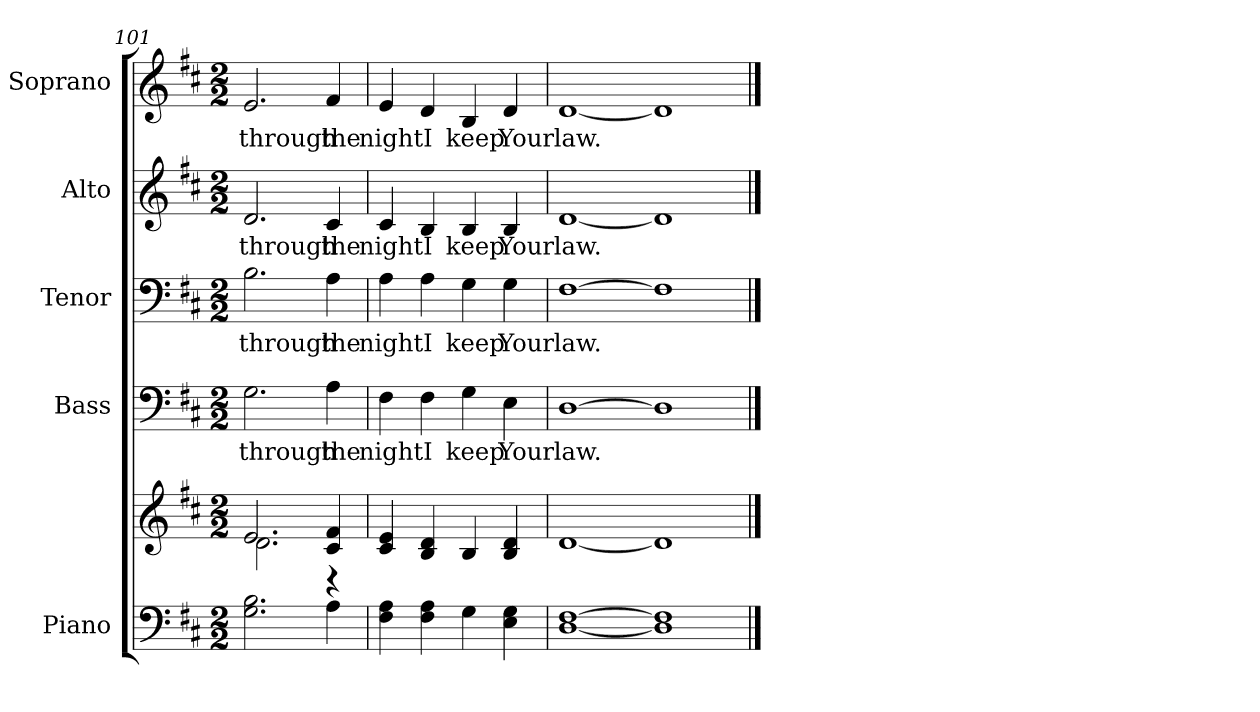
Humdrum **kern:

**kern	**kern	**kern	**text	**kern	**text	**kern	**text	**kern	**text
*part5	*part5	*part4	*part4	*part3	*part3	*part2	*part2	*part1	*part1
*staff6	*staff5	*staff4	*staff4	*staff3	*staff3	*staff2	*staff2	*staff1	*staff1
*I"Piano	*	*I"Bass	*	*I"Tenor	*	*I"Alto	*	*I"Soprano	*
*I'Pno.	*	*I'B.	*	*I'T.	*	*I'A.	*	*I'S.	*
*clefF4	*clefG2	*clefF4	*	*clefF4	*	*clefG2	*	*clefG2	*
*k[f#c#]	*k[f#c#]	*k[f#c#]	*	*k[f#c#]	*	*k[f#c#]	*	*k[f#c#]	*
*D:	*D:	*D:	*	*D:	*	*D:	*	*D:	*
*M2/2	*M2/2	*M2/2	*	*M2/2	*	*M2/2	*	*M2/2	*
=101	=101	=101	=101	=101	=101	=101	=101	=101	=101
*	*^	*	*	*	*	*	*	*	*
!	!	!	!	!LO:LY:b:color=#000000	!	!	!	!	!	!
!	!	!	!	!	!	!LO:LY:b:color=#000000	!	!	!	!
!	!	!	!	!	!	!	!	!LO:LY:b:color=#000000	!	!
!	!	!	!	!	!	!	!	!	!	!LO:LY:b:color=#000000
2.Gi\ 2.Bi	2.ei/	2.di\	2.Gi\	through	2.Bi\	through	2.di/	through	2.ei/	through
!	!	!	!	!LO:LY:b:color=#000000	!	!	!	!	!	!
!	!	!	!	!	!	!LO:LY:b:color=#000000	!	!	!	!
!	!	!	!	!	!	!	!	!LO:LY:b:color=#000000	!	!
!	!	!	!	!	!	!	!	!	!	!LO:LY:b:color=#000000
4Ai\	4c#i/ 4f#i	4r	4Ai\	the	4Ai\	the	4c#i/	the	4f#i/	the
*	*v	*v	*	*	*	*	*	*	*	*
!!LO:PB:g=z
=102	=102	=102	=102	=102	=102	=102	=102	=102	=102
*	*^	*	*	*	*	*	*	*	*
!	!	!	!	!LO:LY:b:color=#000000	!	!	!	!	!	!
*	*v	*v	*	*	*	*	*	*	*	*
*	*^	*	*	*	*	*	*	*	*
!	!	!	!	!	!	!LO:LY:b:color=#000000	!	!	!	!
*	*v	*v	*	*	*	*	*	*	*	*
*	*^	*	*	*	*	*	*	*	*
!	!	!	!	!	!	!	!	!LO:LY:b:color=#000000	!	!
*	*v	*v	*	*	*	*	*	*	*	*
*	*^	*	*	*	*	*	*	*	*
!	!	!	!	!	!	!	!	!	!	!LO:LY:b:color=#000000
*	*v	*v	*	*	*	*	*	*	*	*
4F#i\ 4Ai	4c#i/ 4ei	4F#i\	night	4Ai\	night	4c#i/	night	4ei/	night
!	!	!	!LO:LY:b:color=#000000	!	!	!	!	!	!
!	!	!	!	!	!LO:LY:b:color=#000000	!	!	!	!
!	!	!	!	!	!	!	!LO:LY:b:color=#000000	!	!
!	!	!	!	!	!	!	!	!	!LO:LY:b:color=#000000
4F#i\ 4Ai	4Bi/ 4di	4F#i\	I	4Ai\	I	4Bi/	I	4di/	I
!	!	!	!LO:LY:b:color=#000000	!	!	!	!	!	!
!	!	!	!	!	!LO:LY:b:color=#000000	!	!	!	!
!	!	!	!	!	!	!	!LO:LY:b:color=#000000	!	!
!	!	!	!	!	!	!	!	!	!LO:LY:b:color=#000000
4Gi\	4Bi/	4Gi\	keep	4Gi\	keep	4Bi/	keep	4Bi/	keep
!	!	!	!LO:LY:b:color=#000000	!	!	!	!	!	!
!	!	!	!	!	!LO:LY:b:color=#000000	!	!	!	!
!	!	!	!	!	!	!	!LO:LY:b:color=#000000	!	!
!	!	!	!	!	!	!	!	!	!LO:LY:b:color=#000000
4Ei\ 4Gi	4Bi/ 4di	4Ei\	Your	4Gi\	Your	4Bi/	Your	4di/	Your
=103	=103	=103	=103	=103	=103	=103	=103	=103	=103
!	!	!	!LO:LY:b:color=#000000	!	!	!	!	!	!
!	!	!	!	!	!LO:LY:b:color=#000000	!	!	!	!
!	!	!	!	!	!	!	!LO:LY:b:color=#000000	!	!
!	!	!	!	!	!	!	!	!	!LO:LY:b:color=#000000
[<1Di [>1F#i	[<1di	[>1Di	law.	[>1F#i	law.	[<1di	law.	[<1di	law.
1Di] 1F#i]	1di]	1Di]	.	1F#i]	.	1di]	.	1di]	.
==	==	==	==	==	==	==	==	==	==
*-	*-	*-	*-	*-	*-	*-	*-	*-	*-
